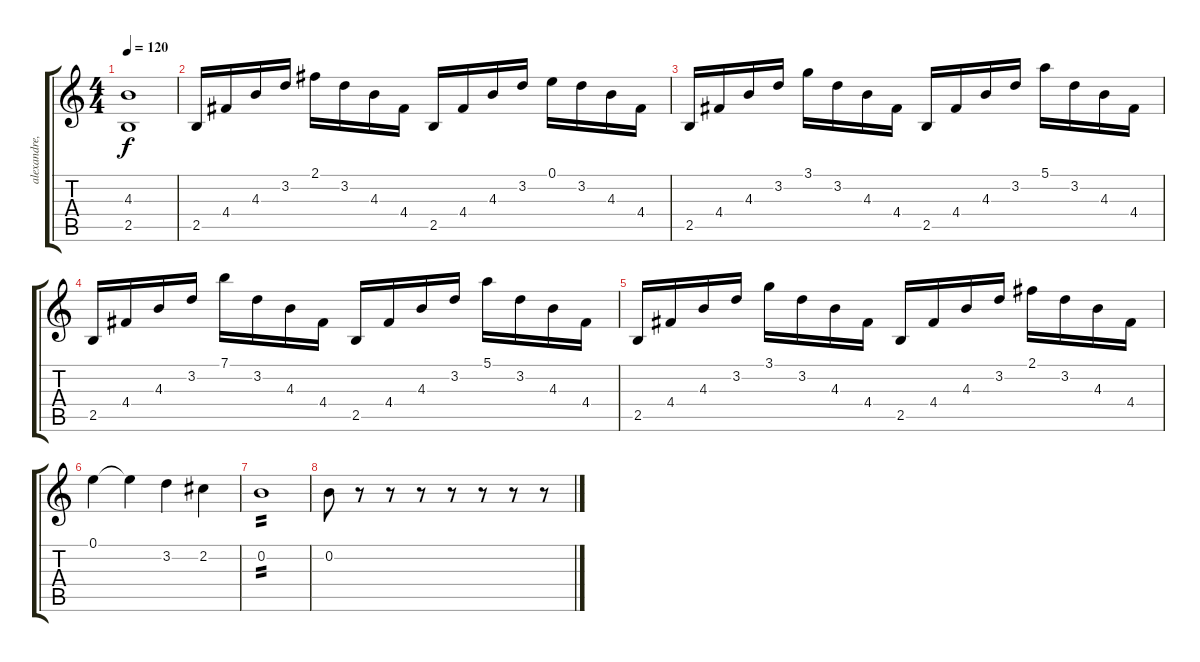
\track ("alexandre, passage clean/disto" "alexandre,") {instrument overdrivenguitar}
\staff {score tabs}
\tuning (E4 B3 G3 D3 A2 E2) {hide}
\ts (4 4)
\tempo 120
\clef g2
\ks c
(4.3{t} 2.5{t}).1{dy f} |
2.5.16 4.4.16 4.3.16 3.2.16 2.1.16 3.2.16 4.3.16 4.4.16 2.5.16 4.4.16 4.3.16 3.2.16 0.1.16 3.2.16 4.3.16 4.4.16 |
2.5.16 4.4.16 4.3.16 3.2.16 3.1.16 3.2.16 4.3.16 4.4.16 2.5.16 4.4.16 4.3.16 3.2.16 5.1.16 3.2.16 4.3.16 4.4.16 |
2.5.16 4.4.16 4.3.16 3.2.16 7.1.16 3.2.16 4.3.16 4.4.16 2.5.16 4.4.16 4.3.16 3.2.16 5.1.16 3.2.16 4.3.16 4.4.16 |
2.5.16 4.4.16 4.3.16 3.2.16 3.1.16 3.2.16 4.3.16 4.4.16 2.5.16 4.4.16 4.3.16 3.2.16 2.1.16 3.2.16 4.3.16 4.4.16 |
0.1.4 0.1{t}.4 3.2.4 2.2.4 |
0.2.1{tp 2} |
0.2.8 r.8 r.8 r.8 r.8 r.8 r.8 r.8
